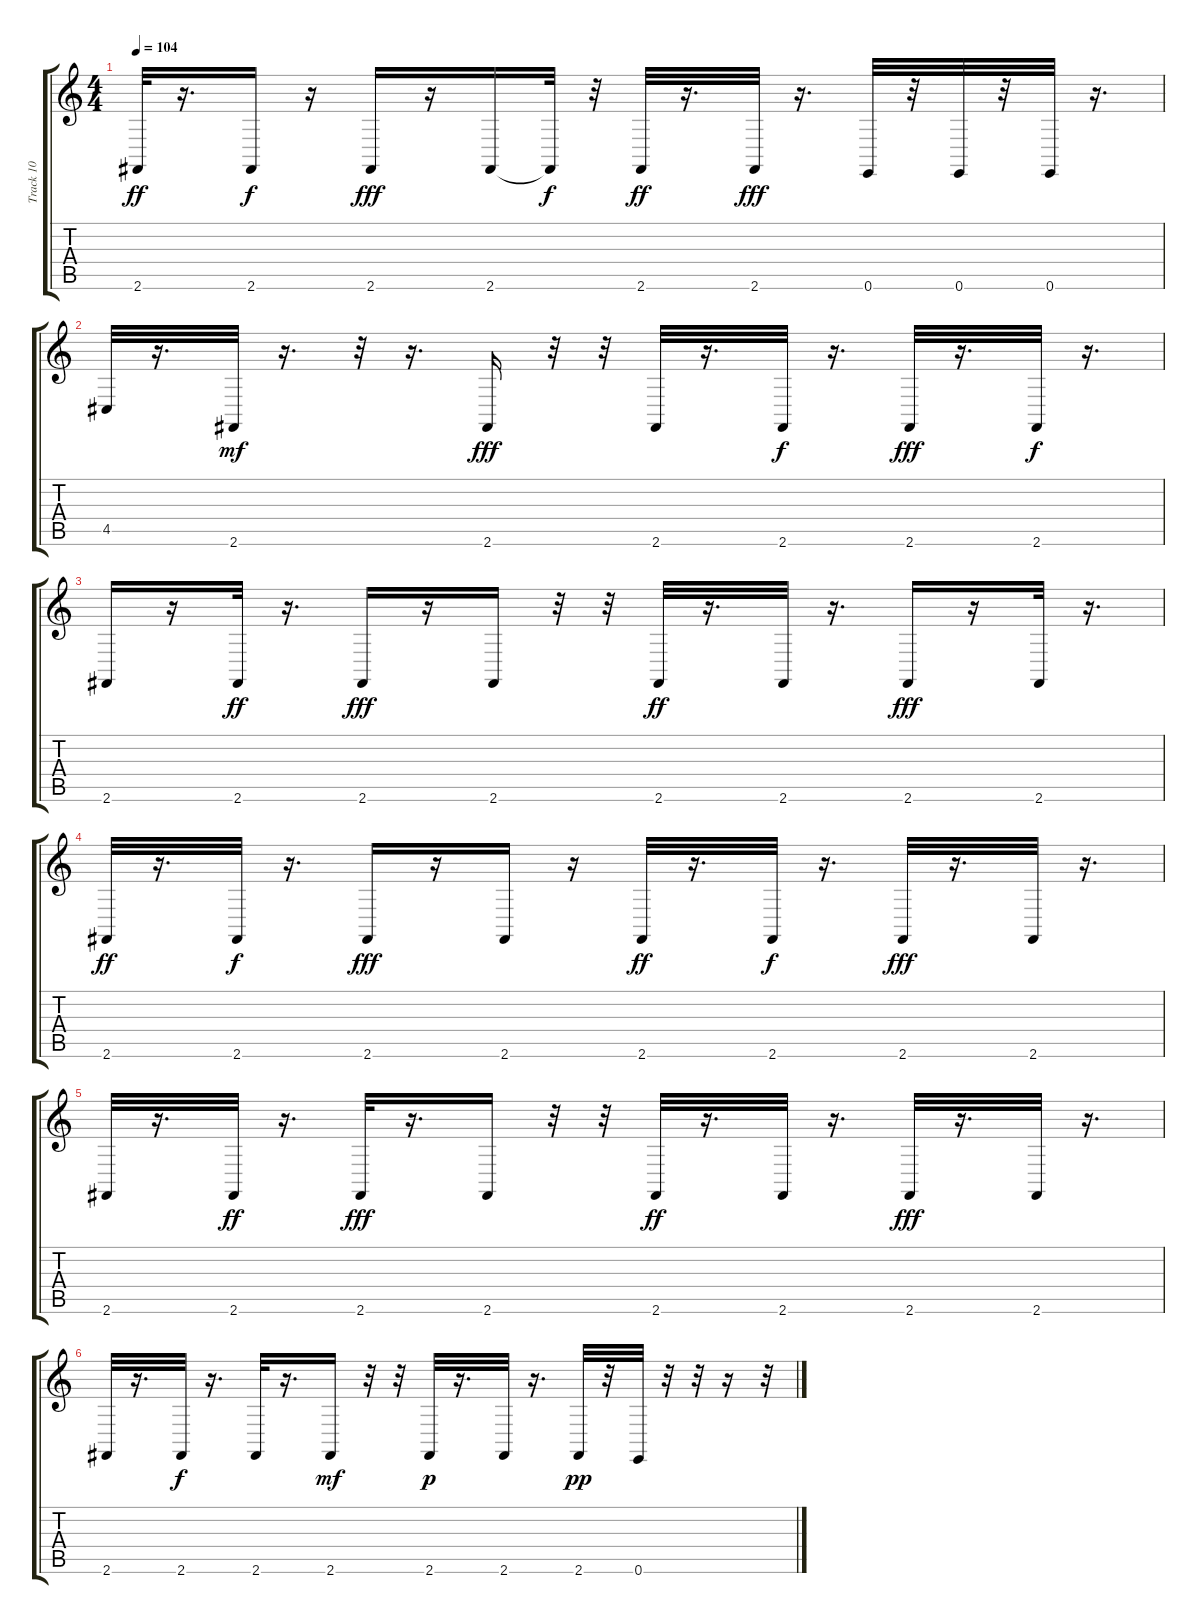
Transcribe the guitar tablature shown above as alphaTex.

\track ("Track 10" "Track 10") {instrument honkytonkpiano}
\staff {score tabs}
\tuning (E4 B3 G3 D3 A2 E2) {hide}
\ts (4 4)
\tempo 104
\clef g2
\ks c
2.6.32{dy ff} r.16{d} 2.6.16{dy f} r.16 2.6.16{dy fff} r.16 2.6.16 2.6{t}.32{dy f} r.32 2.6.32{dy ff} r.16{d} 2.6.32{dy fff} r.16{d} 0.6.32 r.32 0.6.32 r.32 0.6.32 r.16{d} |
4.5.32 r.16{d} 2.6.32{dy mf} r.16{d} r.32 r.16{d} 2.6.16{dy fff} r.32 r.32 2.6.32 r.16{d} 2.6.32{dy f} r.16{d} 2.6.32{dy fff} r.16{d} 2.6.32{dy f} r.16{d} |
2.6.16 r.16 2.6.32{dy ff} r.16{d} 2.6.16{dy fff} r.16 2.6.16 r.32 r.32 2.6.32{dy ff} r.16{d} 2.6.32 r.16{d} 2.6.16{dy fff} r.16 2.6.32 r.16{d} |
2.6.32{dy ff} r.16{d} 2.6.32{dy f} r.16{d} 2.6.16{dy fff} r.16 2.6.16 r.16 2.6.32{dy ff} r.16{d} 2.6.32{dy f} r.16{d} 2.6.32{dy fff} r.16{d} 2.6.32 r.16{d} |
2.6.32 r.16{d} 2.6.32{dy ff} r.16{d} 2.6.32{dy fff} r.16{d} 2.6.16 r.32 r.32 2.6.32{dy ff} r.16{d} 2.6.32 r.16{d} 2.6.32{dy fff} r.16{d} 2.6.32 r.16{d} |
2.6.32 r.16{d} 2.6.32{dy f} r.16{d} 2.6.32 r.16{d} 2.6.16{dy mf} r.32 r.32 2.6.32{dy p} r.16{d} 2.6.32 r.16{d} 2.6.32{dy pp} r.32 0.6.32 r.32 r.32 r.16 r.32
